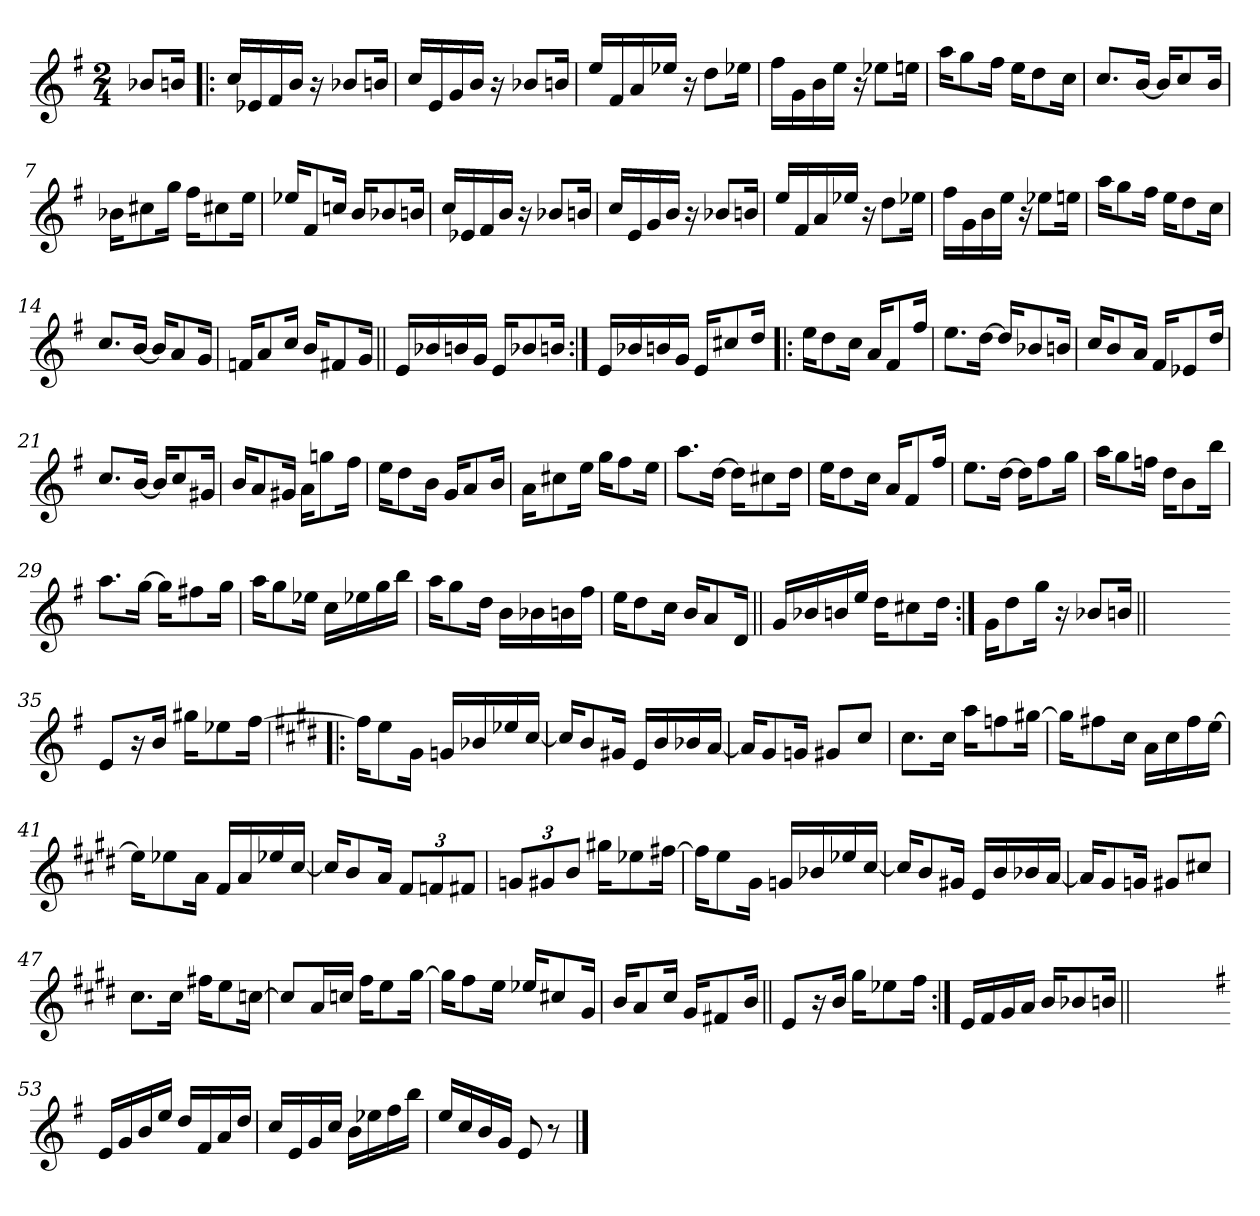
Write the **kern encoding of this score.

**kern
*part1
*staff1
*clefG2
*k[f#]
*G:
*M2/4
=
8b-X/L
16bn/Jk
=1!|:
16cc/LL
16e-X/
16f#/
16b/JJ
16r
8b-X/L
16bn/Jk
=2
16cc/LL
16e/
16g/
16b/JJ
16r
8b-X/L
16bn/Jk
=3
16ee/LL
16f#/
16a/
16ee-X/JJ
16r
8dd\L
16ee-X\Jk
=4
16ff#\LL
16g\
16b\
16ee\JJ
16r
8ee-X\L
16een\Jk
!!LO:LB:g=z
=5
16aa\KL
8gg\
16ff#\Jk
16ee\KL
8dd\
16cc\Jk
=6
8.cc/L
[16b/Jk
16b/KL]
8cc/
16b/Jk
=7
16b-X\KL
8cc#X\
16gg\Jk
16ff#\KL
8cc#X\
16ee\Jk
=8
16ee-X/KL
8f#/
16ccn/Jk
16b/KL
8b-X/
16bn/Jk
!!LO:LB:g=z
=9
16cc/LL
16e-X/
16f#/
16b/JJ
16r
8b-X/L
16bn/Jk
=10
16cc/LL
16e/
16g/
16b/JJ
16r
8b-X/L
16bn/Jk
=11
16ee/LL
16f#/
16a/
16ee-X/JJ
16r
8dd\L
16ee-X\Jk
=12
16ff#\LL
16g\
16b\
16ee\JJ
16r
8ee-X\L
16een\Jk
!!LO:LB:g=z
=13
16aa\KL
8gg\
16ff#\Jk
16ee\KL
8dd\
16cc\Jk
=14
8.cc/L
[16b/Jk
16b/KL]
8a/
16g/Jk
=15
16fn/KL
8a/
16cc/Jk
16b/KL
8f#X/
16g/Jk
=16||
16e/LL
16b-X/
16bn/
16g/JJ
16e/KL
8b-X/
16bn/Jk
!!LO:LB:g=z
=17:|!
16e/LL
16b-X/
16bn/
16g/JJ
16e/KL
8cc#X/
16dd/Jk
=18!|:
16ee\KL
8dd\
16cc\Jk
16a/KL
8f#/
16ff#/Jk
=19
8.ee\L
[16dd\Jk
16dd/KL]
8b-X/
16bn/Jk
=20
16cc/KL
8b/
16a/Jk
16f#/KL
8e-X/
16dd/Jk
!!LO:LB:g=z
=21
8.cc/L
[16b/Jk
16b/KL]
8cc/
16g#X/Jk
=22
16b/KL
8a/
16g#X/Jk
16a\KL
8ggn\
16ff#\Jk
=23
16ee\KL
8dd\
16b\Jk
16g/KL
8a/
16b/Jk
=24
16a\KL
8cc#X\
16ee\Jk
16gg\KL
8ff#\
16ee\Jk
!!LO:LB:g=z
=25
8.aa\L
[16dd\Jk
16dd\KL]
8cc#X\
16dd\Jk
=26
16ee\KL
8dd\
16cc\Jk
16a/KL
8f#/
16ff#/Jk
=27
8.ee\L
[16dd\Jk
16dd\KL]
8ff#\
16gg\Jk
=28
16aa\KL
8gg\
16ffn\Jk
16dd\KL
8b\
16bb\Jk
!!LO:LB:g=z
=29
8.aa\L
[16gg\Jk
16gg\KL]
8ff#X\
16gg\Jk
=30
16aa\KL
8gg\
16ee-X\Jk
16cc\LL
16ee-X\
16gg\
16bb\JJ
=31
16aa\KL
8gg\
16dd\Jk
16b\LL
16b-X\
16bn\
16ff#\JJ
=32
16ee\KL
8dd\
16cc\Jk
16b/KL
8a/
16d/Jk
!!LO:LB:g=z
=33||
16g/LL
16b-X/
16bn/
16ee/JJ
16dd\KL
8cc#X\
16dd\Jk
=34:|!
16g\KL
8dd\
16gg\Jk
16r
8b-X/L
16bn/Jk
=34X341||
2ryy
!!LO:PB:g=z
=35-
8e/L
16r
16b/Jk
16gg#X\KL
8ee-X\
[16ff#\Jk
=36!|:
*k[f#c#g#d#]
*E:
16ff#\KL]
8ee\
16g#\Jk
16gn/LL
16b-X/
16ee-X/
[16cc#/JJ
=37
16cc#/KL]
8b/
16g#X/Jk
16e/LL
16b/
16b-X/
[16a/JJ
=38
16a/KL]
8g#/
16gn/Jk
8g#X/L
8cc#/J
!!LO:LB:g=z
=39
8.cc#\L
16cc#\Jk
16aa\KL
8ffn\
[16gg#X\Jk
=40
16gg#\KL]
8ff#X\
16cc#\Jk
16a\LL
16cc#\
16ff#\
[16ee\JJ
=41
16een\KL]
8ee-X\
16a\Jk
16f#/LL
16a/
16ee-X/
[16cc#/JJ
=42
16cc#/KL]
8b/
16a/Jk
12f#/L
12fn/
12f#X/J
!!LO:LB:g=z
=43
12gn/L
12g#X/
12b/J
16gg#X\KL
8ee-X\
[16ff#X\Jk
=44
16ff#\KL]
8ee\
16g#\Jk
16gn/LL
16b-X/
16ee-X/
[16cc#/JJ
=45
16cc#/KL]
8b/
16g#X/Jk
16e/LL
16b/
16b-X/
[16a/JJ
=46
16a/KL]
8g#/
16gn/Jk
8g#X/L
8cc#X/J
!!LO:LB:g=z
=47
8.cc#\L
16cc#\Jk
16ff#X\KL
8ee\
[16ccn\Jk
=48
8ccn/L]
16a/L
16ccn/JJ
16ff#\KL
8ee\
[16gg#\Jk
=49
16gg#\KL]
8ff#\
16ee\Jk
16ee-X/KL
8cc#X/
16g#/Jk
=50
16b/KL
8a/
16cc#/Jk
16g#/KL
8f#X/
16b/Jk
!!LO:LB:g=z
=51||
8e/L
16r
16b/Jk
16gg#\KL
8ee-X\
16ff#\Jk
=52:|!
16e/LL
16f#/
16g#/
16a/JJ
16b/KL
8b-X/
16bn/Jk
=52X522||
2ryy
!!LO:LB:g=z
=53-
*k[f#]
*G:
16e/LL
16g/
16b/
16ee/JJ
16dd/LL
16f#/
16a/
16dd/JJ
=54
16cc/LL
16e/
16g/
16cc/JJ
16b\LL
16ee-X\
16ff#\
16bb\JJ
=55
16ee/LL
16cc/
16b/
16g/JJ
8e/
8r
==
*-
